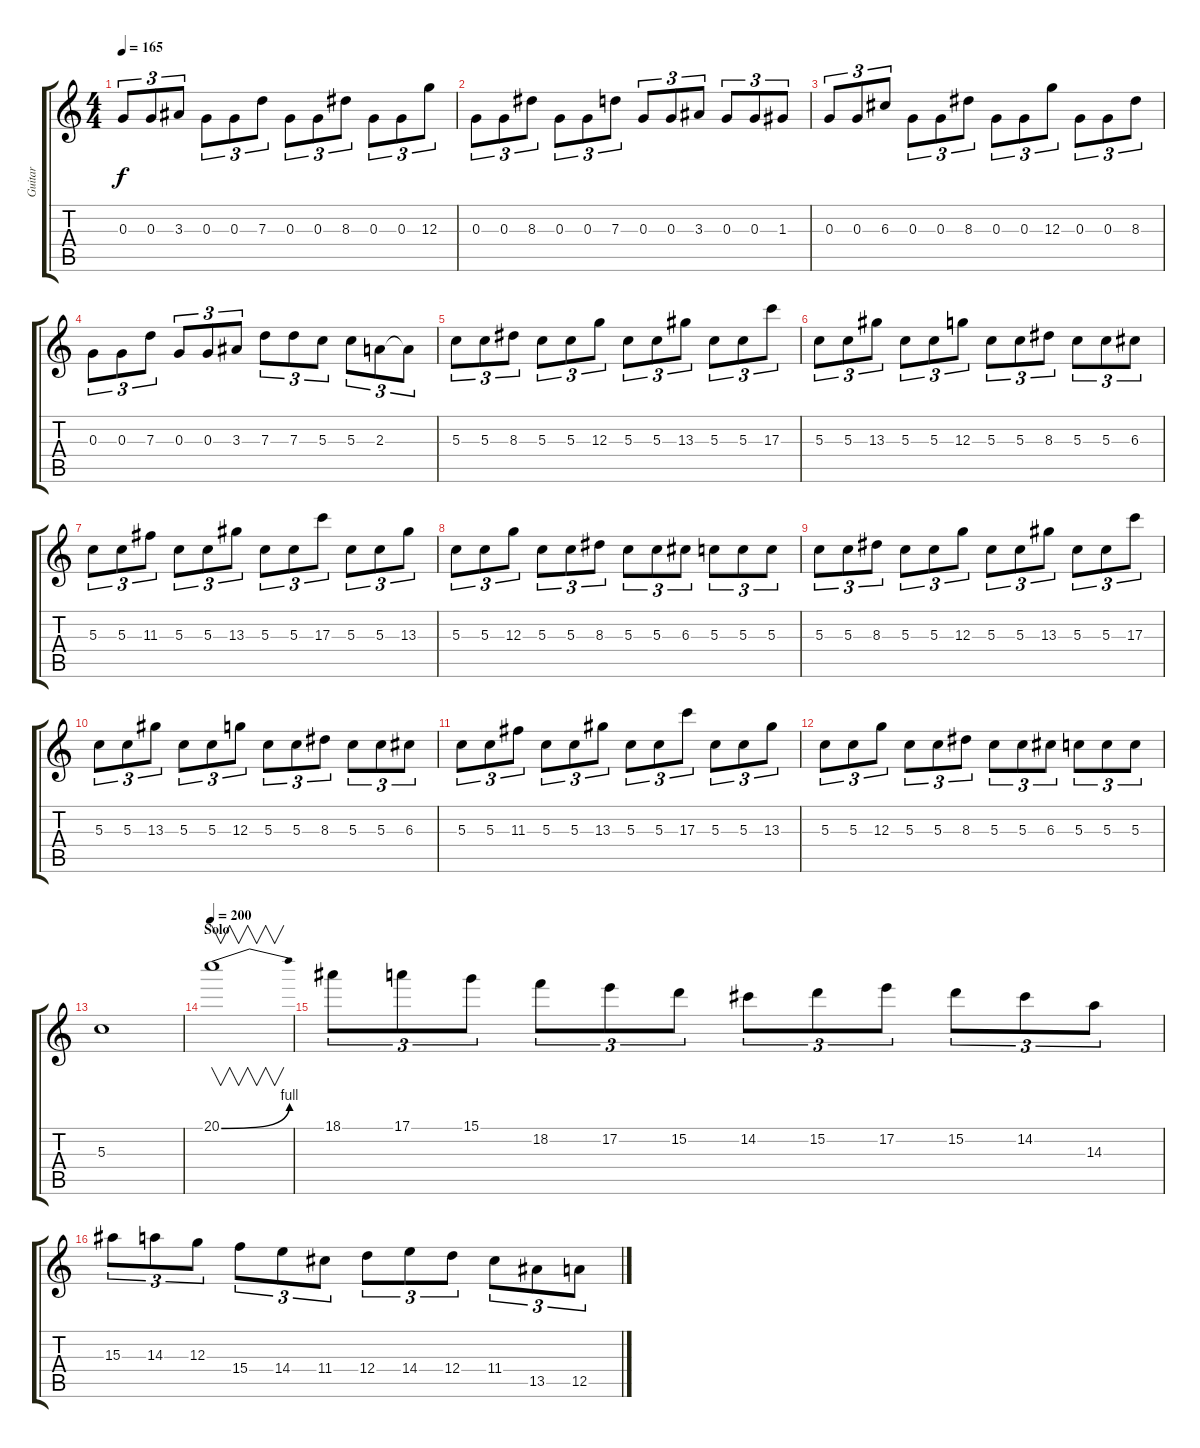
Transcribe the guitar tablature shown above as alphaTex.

\track ("Guitar" "Guitar") {instrument distortionguitar}
\staff {score tabs}
\tuning (E4 B3 G3 D3 A2 E2) {hide}
\ts (4 4)
\tempo 165
\clef g2
\ks c
0.3.8{tu (3 2) dy f} 0.3.8{tu (3 2)} 3.3.8{tu (3 2)} 0.3.8{tu (3 2)} 0.3.8{tu (3 2)} 7.3.8{tu (3 2)} 0.3.8{tu (3 2)} 0.3.8{tu (3 2)} 8.3.8{tu (3 2)} 0.3.8{tu (3 2)} 0.3.8{tu (3 2)} 12.3.8{tu (3 2)} |
0.3.8{tu (3 2)} 0.3.8{tu (3 2)} 8.3.8{tu (3 2)} 0.3.8{tu (3 2)} 0.3.8{tu (3 2)} 7.3.8{tu (3 2)} 0.3.8{tu (3 2)} 0.3.8{tu (3 2)} 3.3.8{tu (3 2)} 0.3.8{tu (3 2)} 0.3.8{tu (3 2)} 1.3.8{tu (3 2)} |
0.3.8{tu (3 2)} 0.3.8{tu (3 2)} 6.3.8{tu (3 2)} 0.3.8{tu (3 2)} 0.3.8{tu (3 2)} 8.3.8{tu (3 2)} 0.3.8{tu (3 2)} 0.3.8{tu (3 2)} 12.3.8{tu (3 2)} 0.3.8{tu (3 2)} 0.3.8{tu (3 2)} 8.3.8{tu (3 2)} |
0.3.8{tu (3 2)} 0.3.8{tu (3 2)} 7.3.8{tu (3 2)} 0.3.8{tu (3 2)} 0.3.8{tu (3 2)} 3.3.8{tu (3 2)} 7.3.8{tu (3 2)} 7.3.8{tu (3 2)} 5.3.8{tu (3 2)} 5.3.8{tu (3 2)} 2.3.8{tu (3 2)} 2.3{t}.8{tu (3 2)} |
5.3.8{tu (3 2)} 5.3.8{tu (3 2)} 8.3.8{tu (3 2)} 5.3.8{tu (3 2)} 5.3.8{tu (3 2)} 12.3.8{tu (3 2)} 5.3.8{tu (3 2)} 5.3.8{tu (3 2)} 13.3.8{tu (3 2)} 5.3.8{tu (3 2)} 5.3.8{tu (3 2)} 17.3.8{tu (3 2)} |
5.3.8{tu (3 2)} 5.3.8{tu (3 2)} 13.3.8{tu (3 2)} 5.3.8{tu (3 2)} 5.3.8{tu (3 2)} 12.3.8{tu (3 2)} 5.3.8{tu (3 2)} 5.3.8{tu (3 2)} 8.3.8{tu (3 2)} 5.3.8{tu (3 2)} 5.3.8{tu (3 2)} 6.3.8{tu (3 2)} |
5.3.8{tu (3 2)} 5.3.8{tu (3 2)} 11.3.8{tu (3 2)} 5.3.8{tu (3 2)} 5.3.8{tu (3 2)} 13.3.8{tu (3 2)} 5.3.8{tu (3 2)} 5.3.8{tu (3 2)} 17.3.8{tu (3 2)} 5.3.8{tu (3 2)} 5.3.8{tu (3 2)} 13.3.8{tu (3 2)} |
5.3.8{tu (3 2)} 5.3.8{tu (3 2)} 12.3.8{tu (3 2)} 5.3.8{tu (3 2)} 5.3.8{tu (3 2)} 8.3.8{tu (3 2)} 5.3.8{tu (3 2)} 5.3.8{tu (3 2)} 6.3.8{tu (3 2)} 5.3.8{tu (3 2)} 5.3.8{tu (3 2)} 5.3.8{tu (3 2)} |
5.3.8{tu (3 2)} 5.3.8{tu (3 2)} 8.3.8{tu (3 2)} 5.3.8{tu (3 2)} 5.3.8{tu (3 2)} 12.3.8{tu (3 2)} 5.3.8{tu (3 2)} 5.3.8{tu (3 2)} 13.3.8{tu (3 2)} 5.3.8{tu (3 2)} 5.3.8{tu (3 2)} 17.3.8{tu (3 2)} |
5.3.8{tu (3 2)} 5.3.8{tu (3 2)} 13.3.8{tu (3 2)} 5.3.8{tu (3 2)} 5.3.8{tu (3 2)} 12.3.8{tu (3 2)} 5.3.8{tu (3 2)} 5.3.8{tu (3 2)} 8.3.8{tu (3 2)} 5.3.8{tu (3 2)} 5.3.8{tu (3 2)} 6.3.8{tu (3 2)} |
5.3.8{tu (3 2)} 5.3.8{tu (3 2)} 11.3.8{tu (3 2)} 5.3.8{tu (3 2)} 5.3.8{tu (3 2)} 13.3.8{tu (3 2)} 5.3.8{tu (3 2)} 5.3.8{tu (3 2)} 17.3.8{tu (3 2)} 5.3.8{tu (3 2)} 5.3.8{tu (3 2)} 13.3.8{tu (3 2)} |
5.3.8{tu (3 2)} 5.3.8{tu (3 2)} 12.3.8{tu (3 2)} 5.3.8{tu (3 2)} 5.3.8{tu (3 2)} 8.3.8{tu (3 2)} 5.3.8{tu (3 2)} 5.3.8{tu (3 2)} 6.3.8{tu (3 2)} 5.3.8{tu (3 2)} 5.3.8{tu (3 2)} 5.3.8{tu (3 2)} |
5.3.1 |
\section ("" "Solo")
\tempo 200
20.1{be (bend 0 0 60 4)}.1{v} |
18.1.8{tu (3 2)} 17.1.8{tu (3 2)} 15.1.8{tu (3 2)} 18.2.8{tu (3 2)} 17.2.8{tu (3 2)} 15.2.8{tu (3 2)} 14.2.8{tu (3 2)} 15.2.8{tu (3 2)} 17.2.8{tu (3 2)} 15.2.8{tu (3 2)} 14.2.8{tu (3 2)} 14.3.8{tu (3 2)} |
15.3.8{tu (3 2)} 14.3.8{tu (3 2)} 12.3.8{tu (3 2)} 15.4.8{tu (3 2)} 14.4.8{tu (3 2)} 11.4.8{tu (3 2)} 12.4.8{tu (3 2)} 14.4.8{tu (3 2)} 12.4.8{tu (3 2)} 11.4.8{tu (3 2)} 13.5.8{tu (3 2)} 12.5.8{tu (3 2)}
